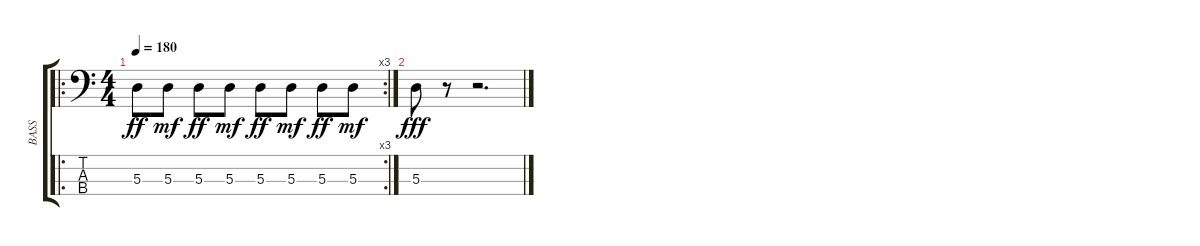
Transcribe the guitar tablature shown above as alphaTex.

\track ("BASS" "BASS") {instrument electricbasspick}
\staff {score tabs}
\tuning (G2 D2 A1 E1) {hide}
\ro
\rc 3
\ts (4 4)
\tempo 180
\clef f4
\ks c
5.3.8{dy ff} 5.3.8{dy mf} 5.3.8{dy ff} 5.3.8{dy mf} 5.3.8{dy ff} 5.3.8{dy mf} 5.3.8{dy ff} 5.3.8{dy mf} |
5.3.8{dy fff} r.8 r.2{d}
